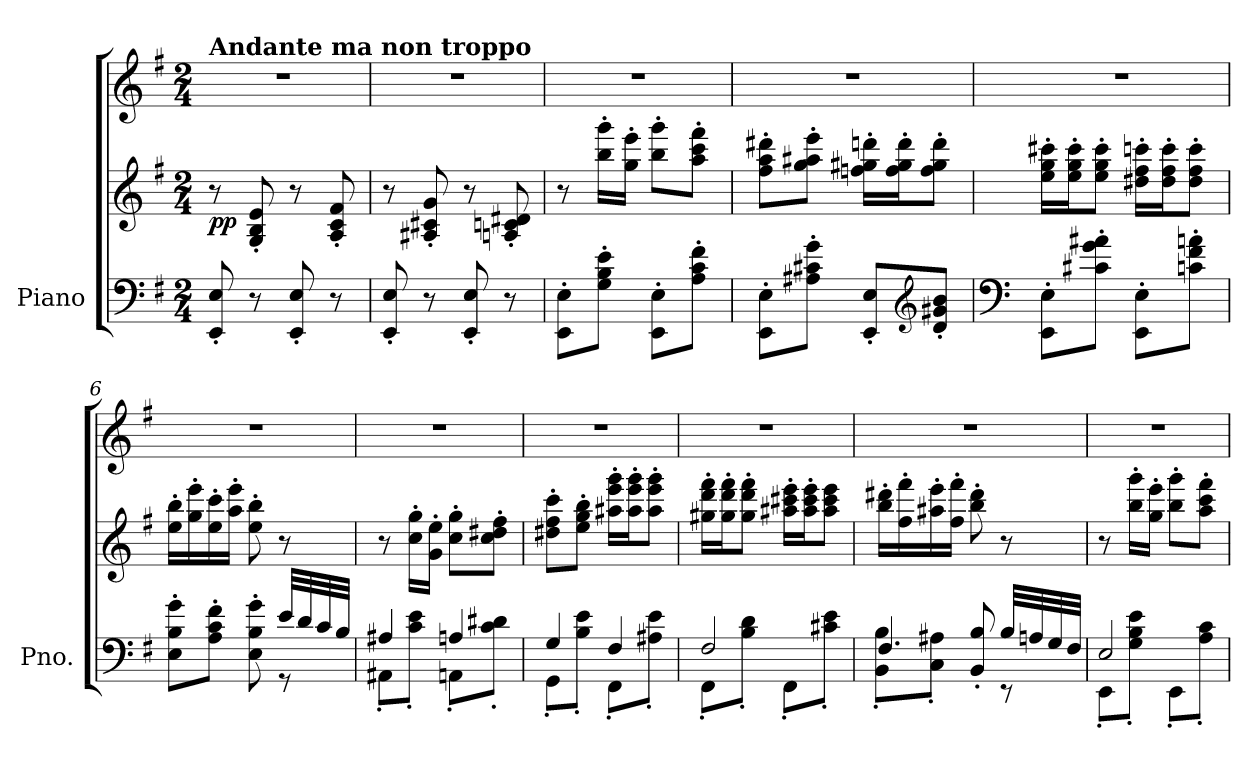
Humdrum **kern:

**kern	**kern	**kern	**dynam
*part1	*part1	*part1	*part1
*staff3	*staff2	*staff1	*staff1/2/3
*I"Piano	*	*	*
*I'Pno.	*	*	*
*clefF4	*clefG2	*clefG2	*
*k[f#]	*k[f#]	*k[f#]	*
*M2/4	*M2/4	*M2/4	*
*MM58	*MM58	*MM58	*
=1	=1	=1	=1
!	!	!LO:TX:a:B:t=Andante ma non troppo	!
!	!	!	!LO:DY:b=2
8EE/' 8E/'	8r	2r	pp
8r	8G/' 8B/' 8e/'	.	.
8EE/' 8E/'	8r	.	.
8r	8A/' 8c/' 8f#/'	.	.
=2	=2	=2	=2
8EE/' 8E/'	8r	2r	.
8r	8A#X/' 8c#X/' 8g/'	.	.
8EE/' 8E/'	8r	.	.
8r	8An/' 8cn/' 8d#X/'	.	.
=3	=3	=3	=3
8EE\' 8E\'L	8r	2r	.
8G\' 8B\' 8e\'J	16bb\' 16ggg\'LL	.	.
.	16gg\' 16eee\'JJ	.	.
8EE\' 8E\'L	8bb\' 8ggg\'L	.	.
8A\' 8c\' 8f#\'J	8aa\' 8ccc\' 8fff#\'J	.	.
=4	=4	=4	=4
8EE\' 8E\'L	8ff#\' 8aa\' 8ddd#X\'L	2r	.
8A#X\' 8c#X\' 8g\'J	8gg\' 8aa#X\' 8eee\'J	.	.
8EE/' 8E/'L	16ffn\' 16gg#X\' 16dddn\'LL	.	.
.	16ff\' 16gg#\' 16ddd\'J	.	.
*clefG2	*	*	*
8d/' 8g#X/' 8b/'J	8ff\' 8gg#\' 8ddd\'J	.	.
=5	=5	=5	=5
*clefF4	*	*	*
8EE\' 8E\'L	16ee\' 16gg\' 16ccc#X\'LL	2r	.
.	16ee\' 16gg\' 16ccc#\'J	.	.
8c#X\' 8g\' 8a#X\'J	8ee\' 8gg\' 8ccc#\'J	.	.
8EE\' 8E\'L	16dd#X\' 16ff#\' 16cccn\'LL	.	.
.	16dd#\' 16ff#\' 16ccc\'J	.	.
8cn\' 8f#\' 8an\'J	8dd#\' 8ff#\' 8ccc\'J	.	.
!!LO:LB:g=z
=6	=6	=6	=6
*^	*	*	*
4.ryy	8E\' 8B\' 8g\'L	16ee\' 16bb\'LL	2r	.
.	.	16gg\' 16eee\'	.	.
.	8A\' 8c\' 8f#\'J	16ee\' 16ccc\'	.	.
.	.	16aa\' 16eee\'JJ	.	.
.	8E\' 8B\' 8g\'	8ee\' 8bb\'	.	.
32e/LLL	8rGG	8r	.	.
32d/	.	.	.	.
32c/	.	.	.	.
32B/JJJ	.	.	.	.
=7	=7	=7	=7	=7
4A#X/	8AA#X'\L	8r	2r	.
.	8c\' 8e\'J	16cc\' 16gg\'LL	.	.
.	.	16g\' 16ee\'JJ	.	.
4An/	8AAn'\L	8cc\' 8gg\'L	.	.
.	8c\' 8d#X\'J	8cc\' 8dd#X\' 8ff#\'J	.	.
=8	=8	=8	=8	=8
4G/	8GG'\L	8dd#X\' 8ff#\' 8ccc\'L	2r	.
.	8B\' 8e\'J	8ee\' 8gg\' 8bb\'J	.	.
4F#/	8FF#'\L	16aa#X\' 16eee\' 16ggg\'LL	.	.
.	.	16aa#\' 16eee\' 16ggg\'J	.	.
.	8A#X\' 8e\'J	8aa#\' 8eee\' 8ggg\'J	.	.
=9	=9	=9	=9	=9
2F#/	8FF#'\L	16gg#X\' 16ddd\' 16fff#\'LL	2r	.
.	.	16gg#\' 16ddd\' 16fff#\'J	.	.
.	8B\' 8d\'J	8gg#\' 8ddd\' 8fff#\'J	.	.
.	8FF#'\L	16aa#X\' 16ccc#X\' 16eee\'LL	.	.
.	.	16aa#\' 16ccc#\' 16eee\'J	.	.
.	8c#X\' 8e\'J	8aa#\ 8ccc#\ 8eee\J	.	.
!!LO:LB:g=z
=10	=10	=10	=10	=10
4.F#/	8BB\' 8B\'L	16bb\' 16ddd#X\'LL	2r	.
.	.	16ff#\' 16fff#\'	.	.
.	8C\' 8A#X\'J	16aa#X\' 16eee\'	.	.
.	.	16ff#\' 16fff#\'JJ	.	.
.	8BB/' 8B/'	8bb\' 8ddd#\'	.	.
32B/LLL	8rEE	8r	.	.
32An/	.	.	.	.
32G/	.	.	.	.
32F#/JJJ	.	.	.	.
=11	=11	=11	=11	=11
2E/	8EE'\L	8r	2r	.
.	8G\' 8B\' 8e\'J	16bb\' 16ggg\'LL	.	.
.	.	16gg\' 16eee\'JJ	.	.
.	8EE'\L	8bb\' 8ggg\'L	.	.
.	8A\' 8c\'J	8aa\' 8ccc\' 8fff#\'J	.	.
*v	*v	*	*	*
=	=	=	=
*-	*-	*-	*-
